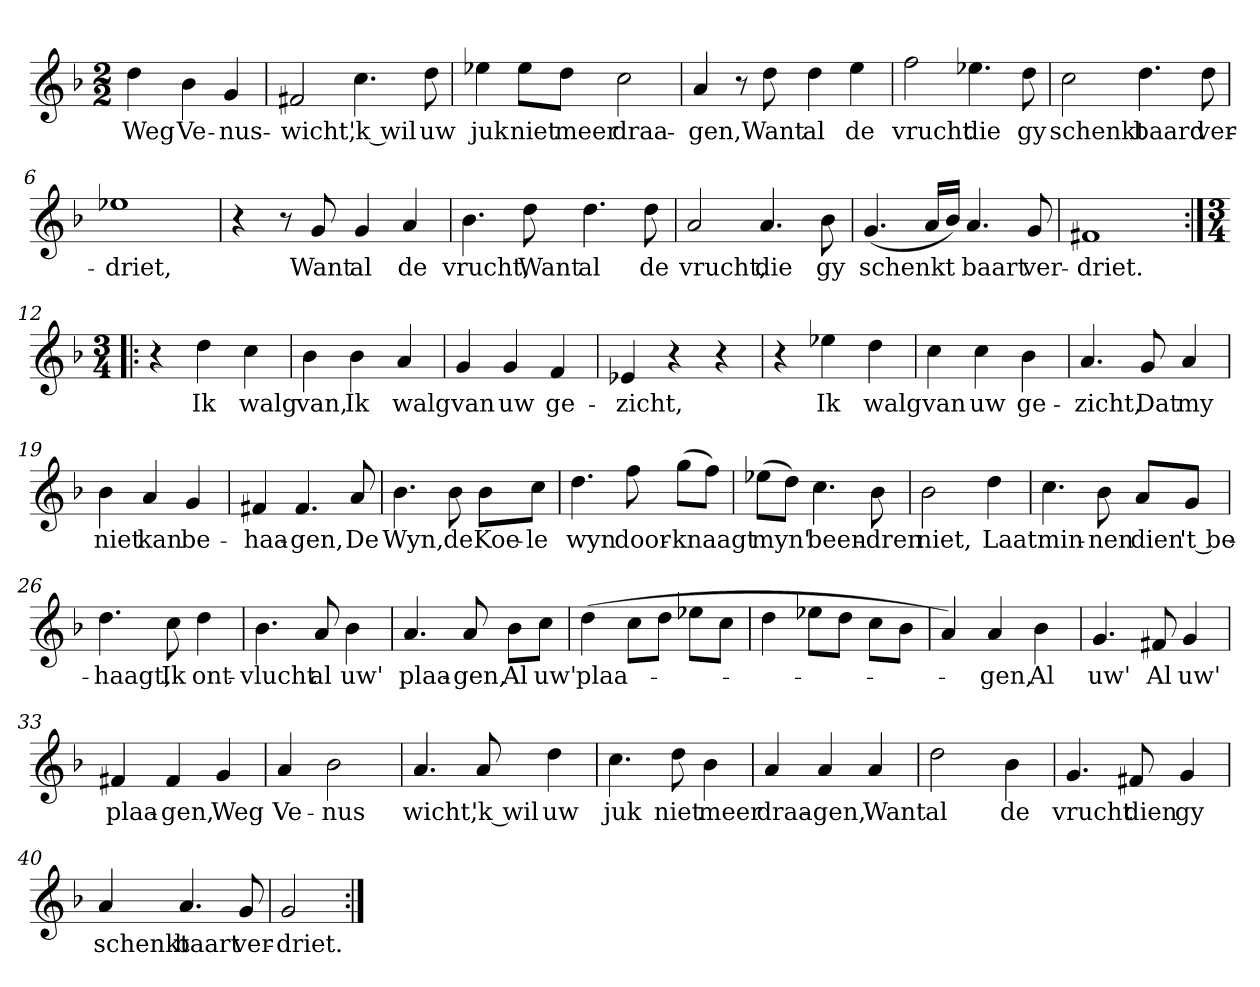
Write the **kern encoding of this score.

**kern	**text
*part1	*part1
*staff1	*staff1
*clefG2	*
*k[b-]	*
*G:dor	*
*M2/2	*
*MM120	*
=	=
4dd	Weg
4b-	Ve-
4g	-nus-
=1	=1
2f#X	-wicht,
4.cc	'k wil
8dd	uw
=2	=2
4ee-X	juk
8ee-\L	niet
8dd\J	meer
2cc	draa-
=3	=3
4a	-gen,
8r	.
8dd	Want
4dd	al
4ee	de
=4	=4
2ff	vrucht
4.ee-X	die
8dd	gy
=5	=5
2cc	schenkt
4.dd	baard
8dd	ver-
=6	=6
1ee-X	-driet,
=7	=7
4r	.
8r	.
8g	Want
4g	al
4a	de
=8	=8
4.b-	vrucht,
8dd	Want
4.dd	al
8dd	de
=9	=9
2a	vrucht,
4.a	die
8b-	gy
=10	=10
(4.g	schenkt
16a/LL	.
16b-/JJ)	.
4.a	baart
8g	ver-
=11	=11
1f#X	-driet.
=12:|!|:	=12:|!|:
*M3/4	*
4r	.
4dd	Ik
4cc	walg
=13	=13
4b-	van,
4b-	Ik
4a	walg
=14	=14
4g	van
4g	uw
4f	ge-
=15	=15
4e-X	-zicht,
4r	.
4r	.
=16	=16
4r	.
4ee-X	Ik
4dd	walg
=17	=17
4cc	van
4cc	uw
4b-	ge-
=18	=18
4.a	-zicht,
8g	Dat
4a	my
=19	=19
4b-	niet
4a	kan
4g	be-
=20	=20
4f#X	-haa-
4.f#	-gen,
8a	De
=21	=21
4.b-	Wyn,
8b-	de
8b-\L	Koe-
8cc\J	-le
=22	=22
4.dd	wyn
8ff	door-
(8gg\L	-knaagt
8ff\J)	.
=23	=23
(8ee-X\L	myn'
8dd\J)	.
4.cc	been-
8b-	-dren
=24	=24
2b-	niet,
4dd	Laat
=25	=25
4.cc	min-
8b-	-nen
8a/L	dien
8g/J	't be-
=26	=26
4.dd	-haagt,
8cc	Ik
4dd	ont-
=27	=27
4.b-	-vlucht
8a	al
4b-	uw'
=28	=28
4.a	plaa-
8a	-gen,
8b-\L	Al
8cc\J	uw'
=29	=29
(4dd	plaa-
8cc\L	.
8dd\J	.
8ee-X\L	.
8cc\J	.
=30	=30
4dd	.
8ee-X\L	.
8dd\J	.
8cc\L	.
8b-\J	.
=31	=31
4a)	.
4a	-gen,
4b-	Al
=32	=32
4.g	uw'
8f#X	Al
4g	uw'
=33	=33
4f#X	plaa-
4f#	-gen,
4g	Weg
=34	=34
4a	Ve-
2b-	-nus
=35	=35
4.a	wicht,
8a	'k wil
4dd	uw
=36	=36
4.cc	juk
8dd	niet
4b-	meer
=37	=37
4a	draa-
4a	-gen,
4a	Want
=38	=38
2dd	al
4b-	de
=39	=39
4.g	vrucht
8f#X	dien
4g	gy
=40	=40
4a	schenkt
4.a	baart
8g	ver-
=41	=41
2g	-driet.
=:|!	=:|!
*-	*-
